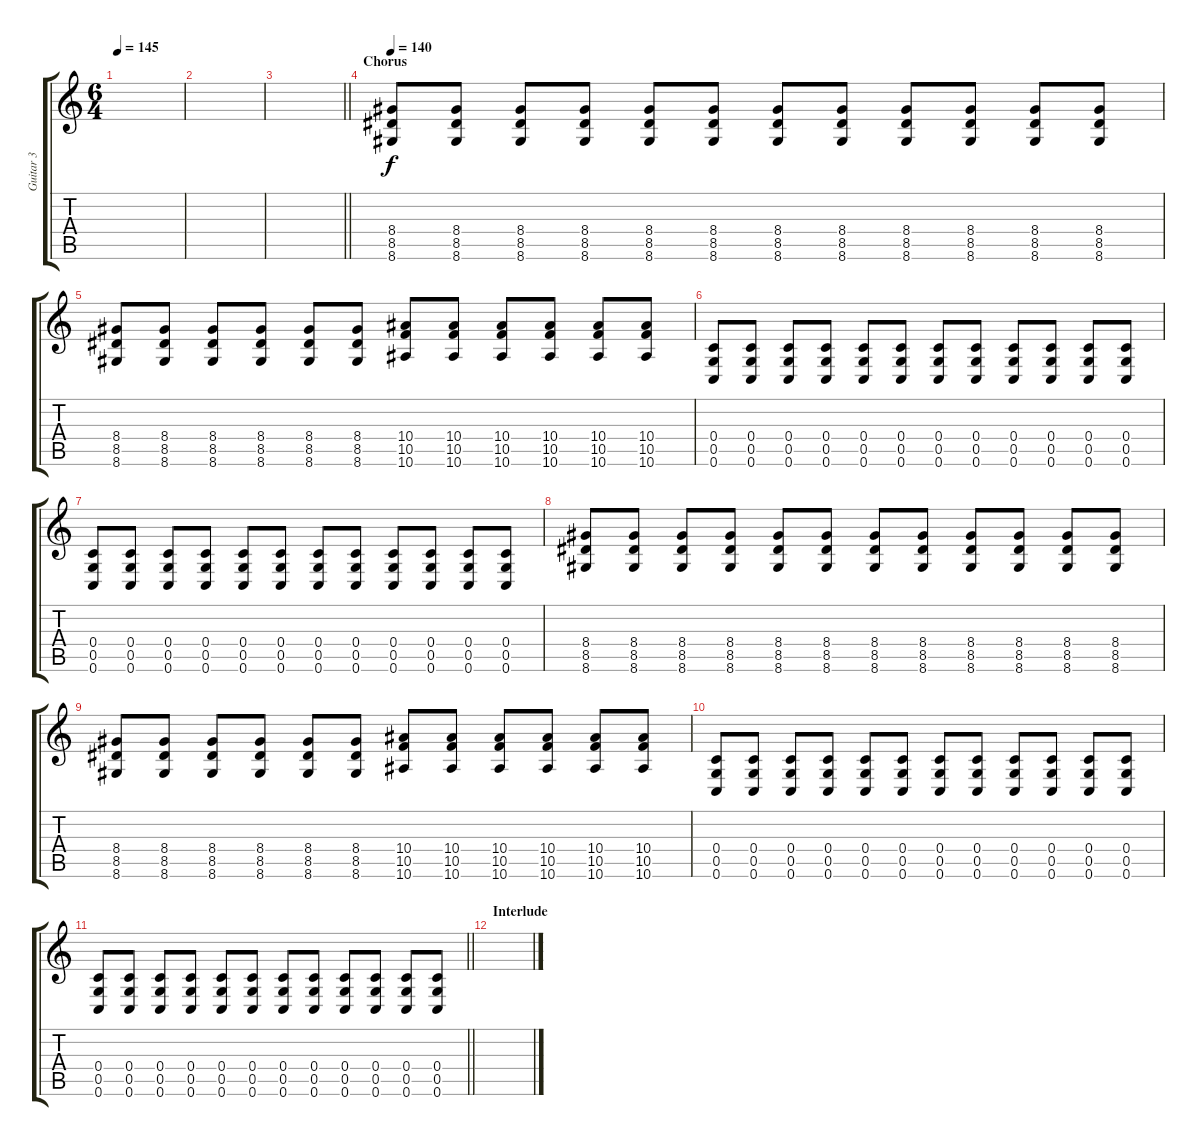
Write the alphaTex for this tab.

\track ("Guitar 3" "Guitar 3") {instrument distortionguitar}
\staff {score tabs}
\tuning (D4 A3 F3 C3 G2 C2) {hide}
\ts (6 4)
\tempo 145
\clef g2
\ks c
|
|
\barLineRight lightlight
|
\section ("" "Chorus")
\tempo 140
(8.4 8.5 8.6).8{volume 12 balance 6} (8.4 8.5 8.6).8 (8.4 8.5 8.6).8 (8.4 8.5 8.6).8 (8.4 8.5 8.6).8 (8.4 8.5 8.6).8 (8.4 8.5 8.6).8 (8.4 8.5 8.6).8 (8.4 8.5 8.6).8 (8.4 8.5 8.6).8 (8.4 8.5 8.6).8 (8.4 8.5 8.6).8 |
(8.4 8.5 8.6).8 (8.4 8.5 8.6).8 (8.4 8.5 8.6).8 (8.4 8.5 8.6).8 (8.4 8.5 8.6).8 (8.4 8.5 8.6).8 (10.4 10.5 10.6).8 (10.4 10.5 10.6).8 (10.4 10.5 10.6).8 (10.4 10.5 10.6).8 (10.4 10.5 10.6).8 (10.4 10.5 10.6).8 |
(0.4 0.5 0.6).8 (0.4 0.5 0.6).8 (0.4 0.5 0.6).8 (0.4 0.5 0.6).8 (0.4 0.5 0.6).8 (0.4 0.5 0.6).8 (0.4 0.5 0.6).8 (0.4 0.5 0.6).8 (0.4 0.5 0.6).8 (0.4 0.5 0.6).8 (0.4 0.5 0.6).8 (0.4 0.5 0.6).8 |
(0.4 0.5 0.6).8 (0.4 0.5 0.6).8 (0.4 0.5 0.6).8 (0.4 0.5 0.6).8 (0.4 0.5 0.6).8 (0.4 0.5 0.6).8 (0.4 0.5 0.6).8 (0.4 0.5 0.6).8 (0.4 0.5 0.6).8 (0.4 0.5 0.6).8 (0.4 0.5 0.6).8 (0.4 0.5 0.6).8 |
(8.4 8.5 8.6).8 (8.4 8.5 8.6).8 (8.4 8.5 8.6).8 (8.4 8.5 8.6).8 (8.4 8.5 8.6).8 (8.4 8.5 8.6).8 (8.4 8.5 8.6).8 (8.4 8.5 8.6).8 (8.4 8.5 8.6).8 (8.4 8.5 8.6).8 (8.4 8.5 8.6).8 (8.4 8.5 8.6).8 |
(8.4 8.5 8.6).8 (8.4 8.5 8.6).8 (8.4 8.5 8.6).8 (8.4 8.5 8.6).8 (8.4 8.5 8.6).8 (8.4 8.5 8.6).8 (10.4 10.5 10.6).8 (10.4 10.5 10.6).8 (10.4 10.5 10.6).8 (10.4 10.5 10.6).8 (10.4 10.5 10.6).8 (10.4 10.5 10.6).8 |
(0.4 0.5 0.6).8 (0.4 0.5 0.6).8 (0.4 0.5 0.6).8 (0.4 0.5 0.6).8 (0.4 0.5 0.6).8 (0.4 0.5 0.6).8 (0.4 0.5 0.6).8 (0.4 0.5 0.6).8 (0.4 0.5 0.6).8 (0.4 0.5 0.6).8 (0.4 0.5 0.6).8 (0.4 0.5 0.6).8 |
\barLineRight lightlight
(0.4 0.5 0.6).8 (0.4 0.5 0.6).8 (0.4 0.5 0.6).8 (0.4 0.5 0.6).8 (0.4 0.5 0.6).8 (0.4 0.5 0.6).8 (0.4 0.5 0.6).8 (0.4 0.5 0.6).8 (0.4 0.5 0.6).8 (0.4 0.5 0.6).8 (0.4 0.5 0.6).8 (0.4 0.5 0.6).8 |
\section ("" "Interlude")
